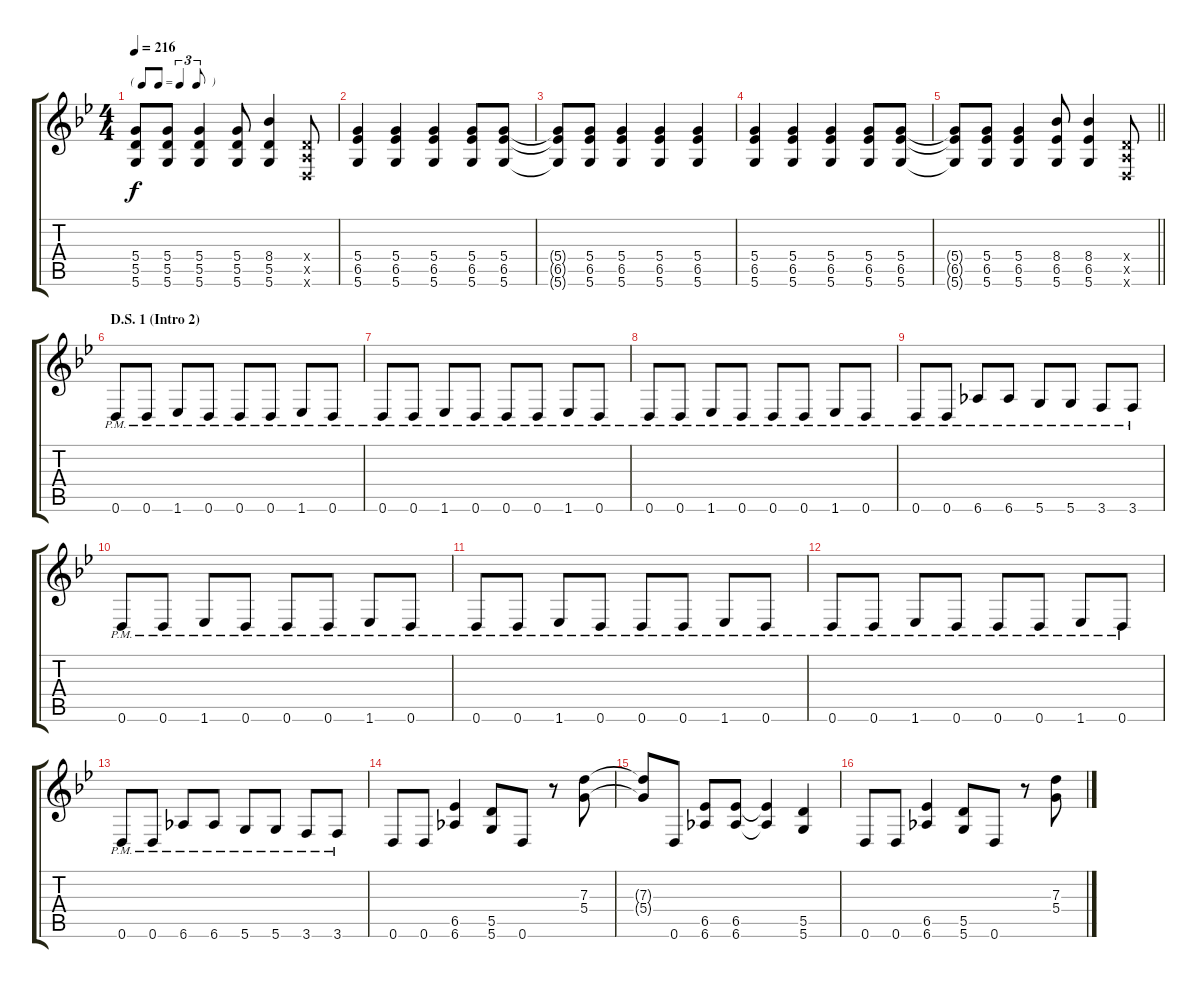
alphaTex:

\track "" {instrument overdrivenguitar}
\staff {score tabs}
\tuning (E4 B3 G3 D3 A2 D2) {hide}
\ts (4 4)
\tf triplet8th
\tempo 216
\clef g2
\ks bb
(5.4{t} 5.5{t} 5.6{t}).8{dy f} (5.4 5.5 5.6).8 (5.4 5.5 5.6).4 (5.4 5.5 5.6).8 (8.4 5.5 5.6).4 (0.4{x} 0.5{x} 0.6{x}).8 |
(5.4 6.5 5.6).4 (5.4 6.5 5.6).4 (5.4 6.5 5.6).4 (5.4 6.5 5.6).8 (5.4 6.5 5.6).8 |
(5.4{t} 6.5{t} 5.6{t}).8 (5.4 6.5 5.6).8 (5.4 6.5 5.6).4 (5.4 6.5 5.6).4 (5.4 6.5 5.6).4 |
(5.4 6.5 5.6).4 (5.4 6.5 5.6).4 (5.4 6.5 5.6).4 (5.4 6.5 5.6).8 (5.4 6.5 5.6).8 |
\barLineRight lightlight
(5.4{t} 6.5{t} 5.6{t}).8 (5.4 6.5 5.6).8 (5.4 6.5 5.6).4 (8.4 6.5 5.6).8 (8.4 6.5 5.6).4 (0.4{x} 0.5{x} 0.6{x}).8 |
\section ("" "D.S. 1 (Intro 2)")
0.6{pm}.8 0.6{pm}.8 1.6{pm}.8 0.6{pm}.8 0.6{pm}.8 0.6{pm}.8 1.6{pm}.8 0.6{pm}.8 |
0.6{pm}.8 0.6{pm}.8 1.6{pm}.8 0.6{pm}.8 0.6{pm}.8 0.6{pm}.8 1.6{pm}.8 0.6{pm}.8 |
0.6{pm}.8 0.6{pm}.8 1.6{pm}.8 0.6{pm}.8 0.6{pm}.8 0.6{pm}.8 1.6{pm}.8 0.6{pm}.8 |
0.6{pm}.8 0.6{pm}.8 6.6{pm}.8 6.6{pm}.8 5.6{pm}.8 5.6{pm}.8 3.6{pm}.8 3.6{pm}.8 |
0.6{pm}.8 0.6{pm}.8 1.6{pm}.8 0.6{pm}.8 0.6{pm}.8 0.6{pm}.8 1.6{pm}.8 0.6{pm}.8 |
0.6{pm}.8 0.6{pm}.8 1.6{pm}.8 0.6{pm}.8 0.6{pm}.8 0.6{pm}.8 1.6{pm}.8 0.6{pm}.8 |
0.6{pm}.8 0.6{pm}.8 1.6{pm}.8 0.6{pm}.8 0.6{pm}.8 0.6{pm}.8 1.6{pm}.8 0.6{pm}.8 |
0.6{pm}.8 0.6{pm}.8 6.6{pm}.8 6.6{pm}.8 5.6{pm}.8 5.6{pm}.8 3.6{pm}.8 3.6{pm}.8 |
0.6.8 0.6.8 (6.5 6.6).4 (5.5 5.6).8 0.6.8 r.8 (7.3 5.4).8 |
(7.3{t} 5.4{t}).8 0.6.8 (6.5 6.6).8 (6.5 6.6).8 (6.5{t} 6.6{t}).4 (5.5 5.6).4 |
0.6.8 0.6.8 (6.5 6.6).4 (5.5 5.6).8 0.6.8 r.8 (7.3 5.4).8
